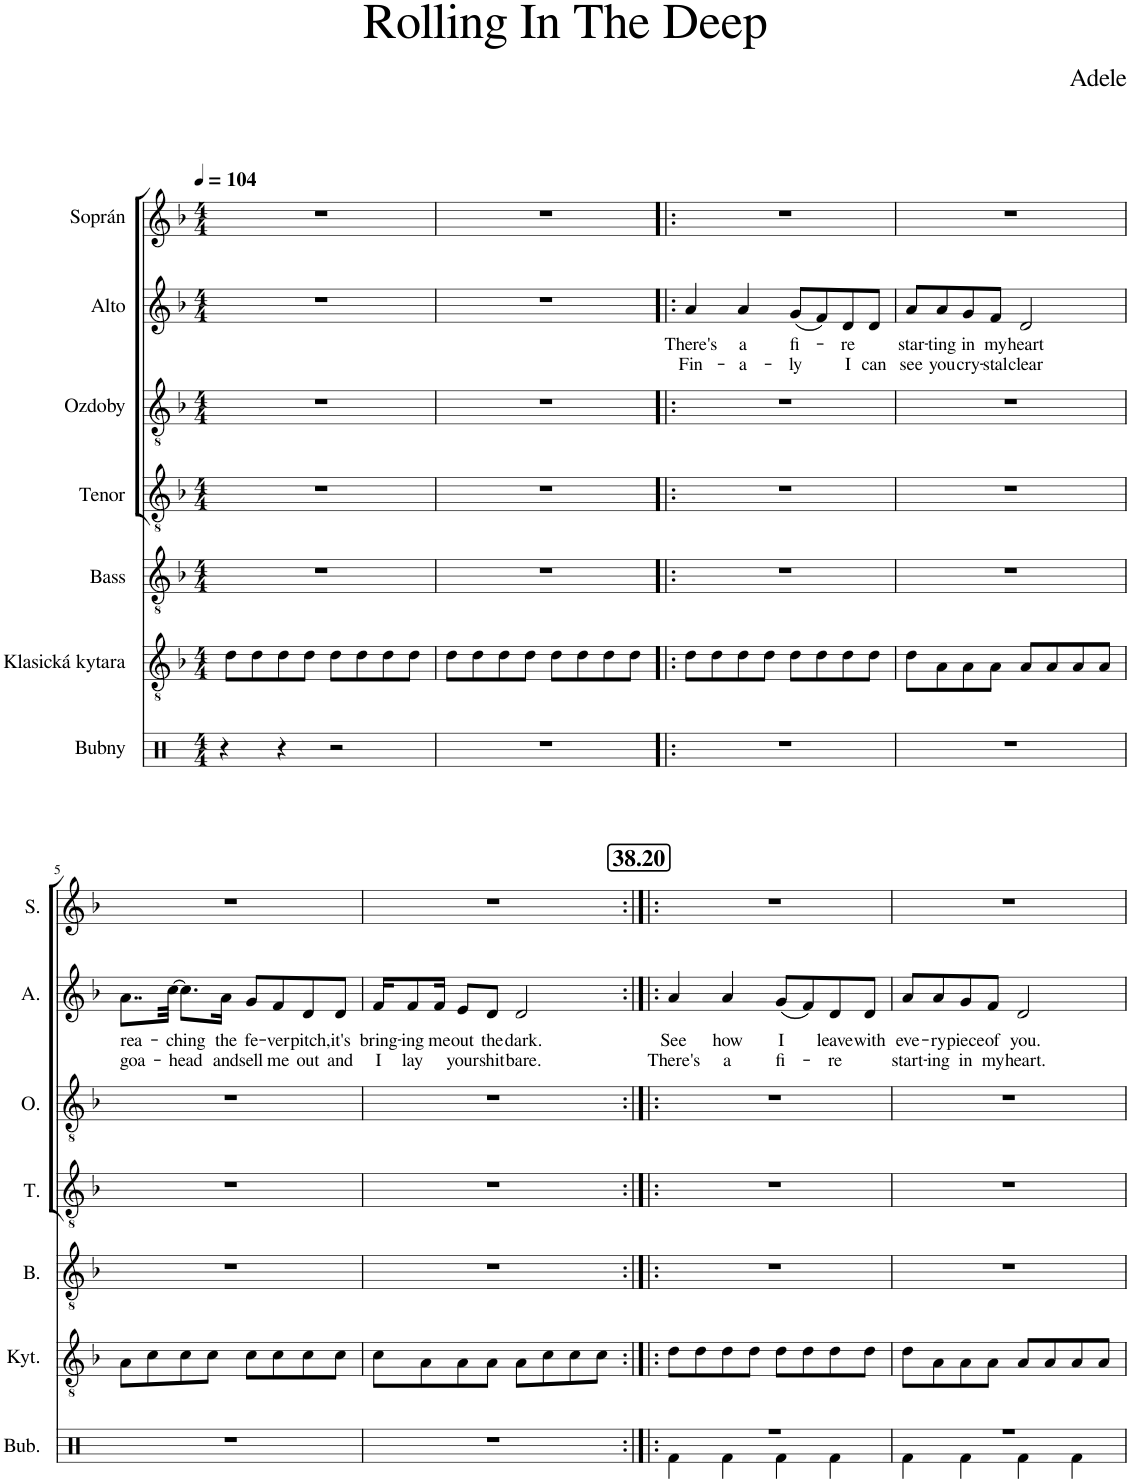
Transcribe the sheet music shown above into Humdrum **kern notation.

**kern	**kern	**kern	**kern	**kern	**kern	**text	**text	**kern
*part7	*part6	*part5	*part4	*part3	*part2	*part2	*part2	*part1
*staff7	*staff6	*staff5	*staff4	*staff3	*staff2	*staff2	*staff2	*staff1
*I"Bubny	*I"Klasická kytara	*I"Bass	*I"Tenor	*I"Ozdoby	*I"Alto	*	*	*I"Soprán
*I'Bub.	*I'Kyt.	*I'B.	*I'T.	*I'O.	*I'A.	*	*	*I'S.
*clefX	*clefGv2	*clefGv2	*clefGv2	*clefGv2	*clefG2	*	*	*clefG2
*k[]	*k[b-]	*k[b-]	*k[b-]	*k[b-]	*k[b-]	*	*	*k[b-]
*M4/4	*M4/4	*M4/4	*M4/4	*M4/4	*M4/4	*	*	*M4/4
*MM104	*MM104	*MM104	*MM104	*MM104	*MM104	*	*	*MM104
=1	=1	=1	=1	=1	=1	=1	=1	=1
4r	8d\L	1r	1r	1r	1r	.	.	1r
.	8d\	.	.	.	.	.	.	.
4r	8d\	.	.	.	.	.	.	.
.	8d\J	.	.	.	.	.	.	.
2r	8d\L	.	.	.	.	.	.	.
.	8d\	.	.	.	.	.	.	.
.	8d\	.	.	.	.	.	.	.
.	8d\J	.	.	.	.	.	.	.
=2	=2	=2	=2	=2	=2	=2	=2	=2
1r	8d\L	1r	1r	1r	1r	.	.	1r
.	8d\	.	.	.	.	.	.	.
.	8d\	.	.	.	.	.	.	.
.	8d\J	.	.	.	.	.	.	.
.	8d\L	.	.	.	.	.	.	.
.	8d\	.	.	.	.	.	.	.
.	8d\	.	.	.	.	.	.	.
.	8d\J	.	.	.	.	.	.	.
=3!|:	=3!|:	=3!|:	=3!|:	=3!|:	=3!|:	=3!|:	=3!|:	=3!|:
!	!	!	!	!	!	!LO:LY:b	!LO:LY:b	!
1r	8d\L	1r	1r	1r	4a/	There's	Fin-	1r
.	8d\	.	.	.	.	.	.	.
!	!	!	!	!	!	!LO:LY:b	!LO:LY:b	!
.	8d\	.	.	.	4a/	a	-a-	.
.	8d\J	.	.	.	.	.	.	.
!	!	!	!	!	!	!LO:LY:b	!LO:LY:b	!
.	8d\L	.	.	.	(8g/L	fi-	-ly	.
.	8d\	.	.	.	8f/)	.	.	.
!	!	!	!	!	!	!LO:LY:b	!LO:LY:b	!
.	8d\	.	.	.	8d/	-re	I	.
!	!	!	!	!	!	!	!LO:LY:b	!
.	8d\J	.	.	.	8d/J	.	can	.
=4	=4	=4	=4	=4	=4	=4	=4	=4
!	!	!	!	!	!	!LO:LY:b	!LO:LY:b	!
1r	8d\L	1r	1r	1r	8a/L	star-	see	1r
!	!	!	!	!	!	!LO:LY:b	!LO:LY:b	!
.	8A\	.	.	.	8a/	-ting	you	.
!	!	!	!	!	!	!LO:LY:b	!LO:LY:b	!
.	8A\	.	.	.	8g/	in	cry-	.
!	!	!	!	!	!	!LO:LY:b	!LO:LY:b	!
.	8A\J	.	.	.	8f/J	my	-stal	.
!	!	!	!	!	!	!LO:LY:b	!LO:LY:b	!
.	8A/L	.	.	.	2d/	heart	clear	.
.	8A/	.	.	.	.	.	.	.
.	8A/	.	.	.	.	.	.	.
.	8A/J	.	.	.	.	.	.	.
!!LO:LB:g=z
=5	=5	=5	=5	=5	=5	=5	=5	=5
!	!	!	!	!	!	!LO:LY:b	!LO:LY:b	!
1r	8A\L	1r	1r	1r	8..a\L	rea-	goa-	1r
.	8c\	.	.	.	.	.	.	.
.	.	.	.	.	[32cc\Jkk	.	.	.
!	!	!	!	!	!	!LO:LY:b	!LO:LY:b	!
.	8c\	.	.	.	8.cc\L]	-ching	-head	.
.	8c\J	.	.	.	.	.	.	.
!	!	!	!	!	!	!LO:LY:b	!LO:LY:b	!
.	.	.	.	.	16a\Jk	the	and	.
!	!	!	!	!	!	!LO:LY:b	!LO:LY:b	!
.	8c\L	.	.	.	8g/L	fe-	sell	.
!	!	!	!	!	!	!LO:LY:b	!LO:LY:b	!
.	8c\	.	.	.	8f/	-ver	me	.
!	!	!	!	!	!	!LO:LY:b	!LO:LY:b	!
.	8c\	.	.	.	8d/	pitch,	out	.
!	!	!	!	!	!	!LO:LY:b	!LO:LY:b	!
.	8c\J	.	.	.	8d/J	it's	and	.
=6	=6	=6	=6	=6	=6	=6	=6	=6
!	!	!	!	!	!	!LO:LY:b	!LO:LY:b	!
1r	8c\L	1r	1r	1r	16f/KL	bring-	I	1r
!	!	!	!	!	!	!LO:LY:b	!LO:LY:b	!
.	.	.	.	.	8f/	-ing	lay	.
.	8A\	.	.	.	.	.	.	.
!	!	!	!	!	!	!LO:LY:b	!	!
.	.	.	.	.	16f/Jk	me	.	.
!	!	!	!	!	!	!LO:LY:b	!LO:LY:b	!
.	8A\	.	.	.	8e/L	out	your	.
!	!	!	!	!	!	!LO:LY:b	!LO:LY:b	!
.	8A\J	.	.	.	8d/J	the	shit	.
!	!	!	!	!	!	!LO:LY:b	!LO:LY:b	!
.	8A\L	.	.	.	2d/	dark.	bare.	.
.	8c\	.	.	.	.	.	.	.
.	8c\	.	.	.	.	.	.	.
.	8c\J	.	.	.	.	.	.	.
!!LO:REH:place=s1:a:B:cj:fs=14:t=38.20
=7:|!|:	=7:|!|:	=7:|!|:	=7:|!|:	=7:|!|:	=7:|!|:	=7:|!|:	=7:|!|:	=7:|!|:
*^	*	*	*	*	*	*	*	*
!	!	!	!	!	!	!	!LO:LY:b	!LO:LY:b	!
1r	4Rf\	8d\L	1r	1r	1r	4a/	See	There's	1r
.	.	8d\	.	.	.	.	.	.	.
!	!	!	!	!	!	!	!LO:LY:b	!LO:LY:b	!
.	4Rf\	8d\	.	.	.	4a/	how	a	.
.	.	8d\J	.	.	.	.	.	.	.
!	!	!	!	!	!	!	!LO:LY:b	!LO:LY:b	!
.	4Rf\	8d\L	.	.	.	(8g/L	I	fi-	.
.	.	8d\	.	.	.	8f/)	.	.	.
!	!	!	!	!	!	!	!LO:LY:b	!LO:LY:b	!
.	4Rf\	8d\	.	.	.	8d/	leave	re	.
!	!	!	!	!	!	!	!LO:LY:b	!	!
.	.	8d\J	.	.	.	8d/J	with	.	.
=8	=8	=8	=8	=8	=8	=8	=8	=8	=8
!	!	!	!	!	!	!	!LO:LY:b	!LO:LY:b	!
1r	4Rf\	8d\L	1r	1r	1r	8a/L	eve-	start-	1r
!	!	!	!	!	!	!	!LO:LY:b	!LO:LY:b	!
.	.	8A\	.	.	.	8a/	-ry	-ing	.
!	!	!	!	!	!	!	!LO:LY:b	!LO:LY:b	!
.	4Rf\	8A\	.	.	.	8g/	piece	in	.
!	!	!	!	!	!	!	!LO:LY:b	!LO:LY:b	!
.	.	8A\J	.	.	.	8f/J	of	my	.
!	!	!	!	!	!	!	!LO:LY:b	!LO:LY:b	!
.	4Rf\	8A/L	.	.	.	2d/	you.	heart.	.
.	.	8A/	.	.	.	.	.	.	.
.	4Rf\	8A/	.	.	.	.	.	.	.
.	.	8A/J	.	.	.	.	.	.	.
*v	*v	*	*	*	*	*	*	*	*
=	=	=	=	=	=	=	=	=
*-	*-	*-	*-	*-	*-	*-	*-	*-
